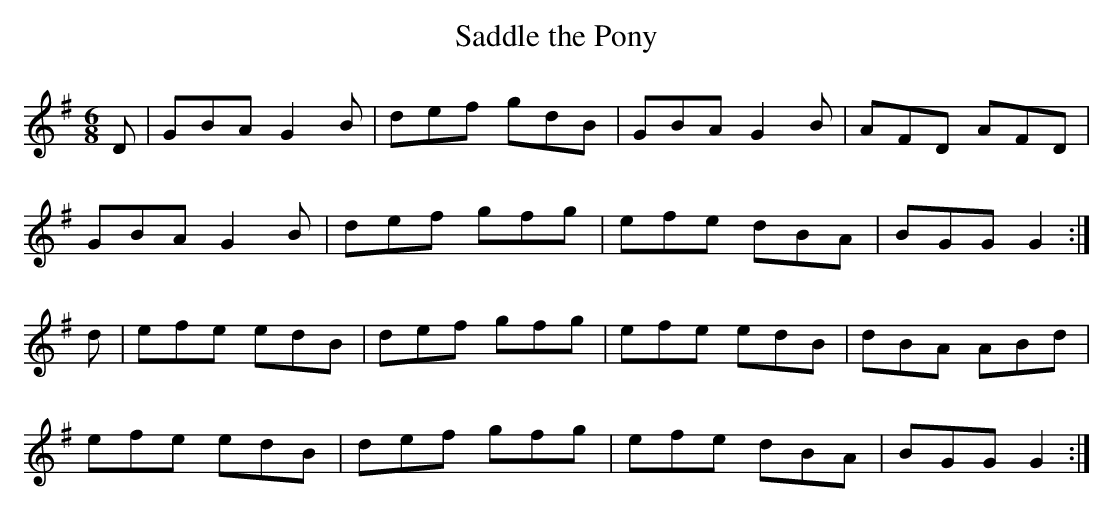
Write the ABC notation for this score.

X:1
T: Saddle the Pony
M: 6/8
L: 1/8
K: G
D|GBA G2B|def gdB|GBA G2B|AFD AFD|
GBA G2B|def gfg|efe dBA|BGG G2 :|
d|efe edB|def gfg|efe edB|dBA ABd|
efe edB|def gfg|efe dBA|BGG G2 :|
